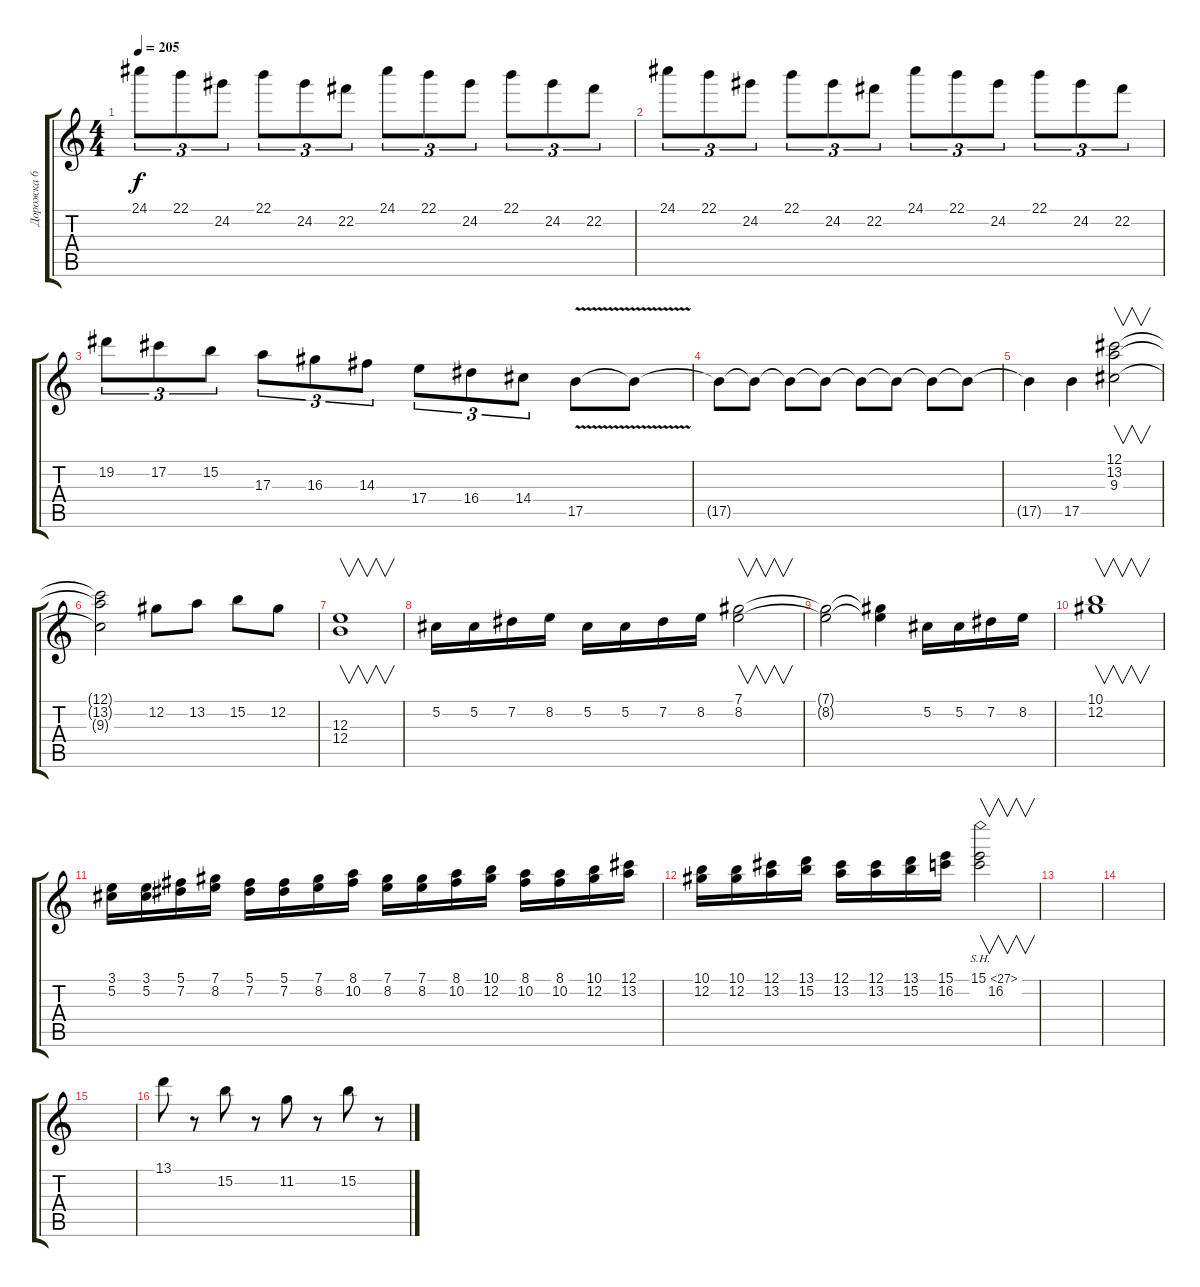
\track ("Дорожка 6" "Дорожка 6") {instrument distortionguitar}
\staff {score tabs}
\tuning (Db4 Ab3 E3 B2 Gb2 Db2) {hide}
\ts (4 4)
\tempo 205
\clef g2
\ks c
24.1.8{tu (3 2) dy f} 22.1.8{tu (3 2)} 24.2.8{tu (3 2)} 22.1.8{tu (3 2)} 24.2.8{tu (3 2)} 22.2.8{tu (3 2)} 24.1.8{tu (3 2)} 22.1.8{tu (3 2)} 24.2.8{tu (3 2)} 22.1.8{tu (3 2)} 24.2.8{tu (3 2)} 22.2.8{tu (3 2)} |
24.1.8{tu (3 2)} 22.1.8{tu (3 2)} 24.2.8{tu (3 2)} 22.1.8{tu (3 2)} 24.2.8{tu (3 2)} 22.2.8{tu (3 2)} 24.1.8{tu (3 2)} 22.1.8{tu (3 2)} 24.2.8{tu (3 2)} 22.1.8{tu (3 2)} 24.2.8{tu (3 2)} 22.2.8{tu (3 2)} |
19.2.8{tu (3 2)} 17.2.8{tu (3 2)} 15.2.8{tu (3 2)} 17.3.8{tu (3 2)} 16.3.8{tu (3 2)} 14.3.8{tu (3 2)} 17.4.8{tu (3 2)} 16.4.8{tu (3 2)} 14.4.8{tu (3 2)} 17.5{v}.8 17.5{t}.8 |
17.5{t}.8 17.5{t}.8 17.5{t}.8 17.5{t}.8 17.5{t}.8 17.5{t}.8 17.5{t}.8 17.5{t}.8 |
17.5{t}.4 17.5.4 (12.1 13.2 9.3).2{v} |
(12.1{t} 13.2{t} 9.3{t}).2 12.2.8 13.2.8 15.2.8 12.2.8 |
(12.3 12.4).1{v} |
5.2.16 5.2.16 7.2.16 8.2.16 5.2.16 5.2.16 7.2.16 8.2.16 (7.1 8.2).2{v} |
(7.1{t} 8.2{t}).2 (7.1{t} 8.2{t}).4 5.2.16 5.2.16 7.2.16 8.2.16 |
(10.1 12.2).1{v} |
(3.1 5.2).16 (3.1 5.2).16 (5.1 7.2).16 (7.1 8.2).16 (5.1 7.2).16 (5.1 7.2).16 (7.1 8.2).16 (8.1 10.2).16 (7.1 8.2).16 (7.1 8.2).16 (8.1 10.2).16 (10.1 12.2).16 (8.1 10.2).16 (8.1 10.2).16 (10.1 12.2).16 (12.1 13.2).16 |
(10.1 12.2).16 (10.1 12.2).16 (12.1 13.2).16 (13.1 15.2).16 (12.1 13.2).16 (12.1 13.2).16 (13.1 15.2).16 (15.1 16.2).16 (15.1{sh 12} 16.2).2{v} |
|
|
|
13.1.8{instrument acousticgrandpiano} r.8 15.2.8 r.8 11.2.8 r.8 15.2.8 r.8
